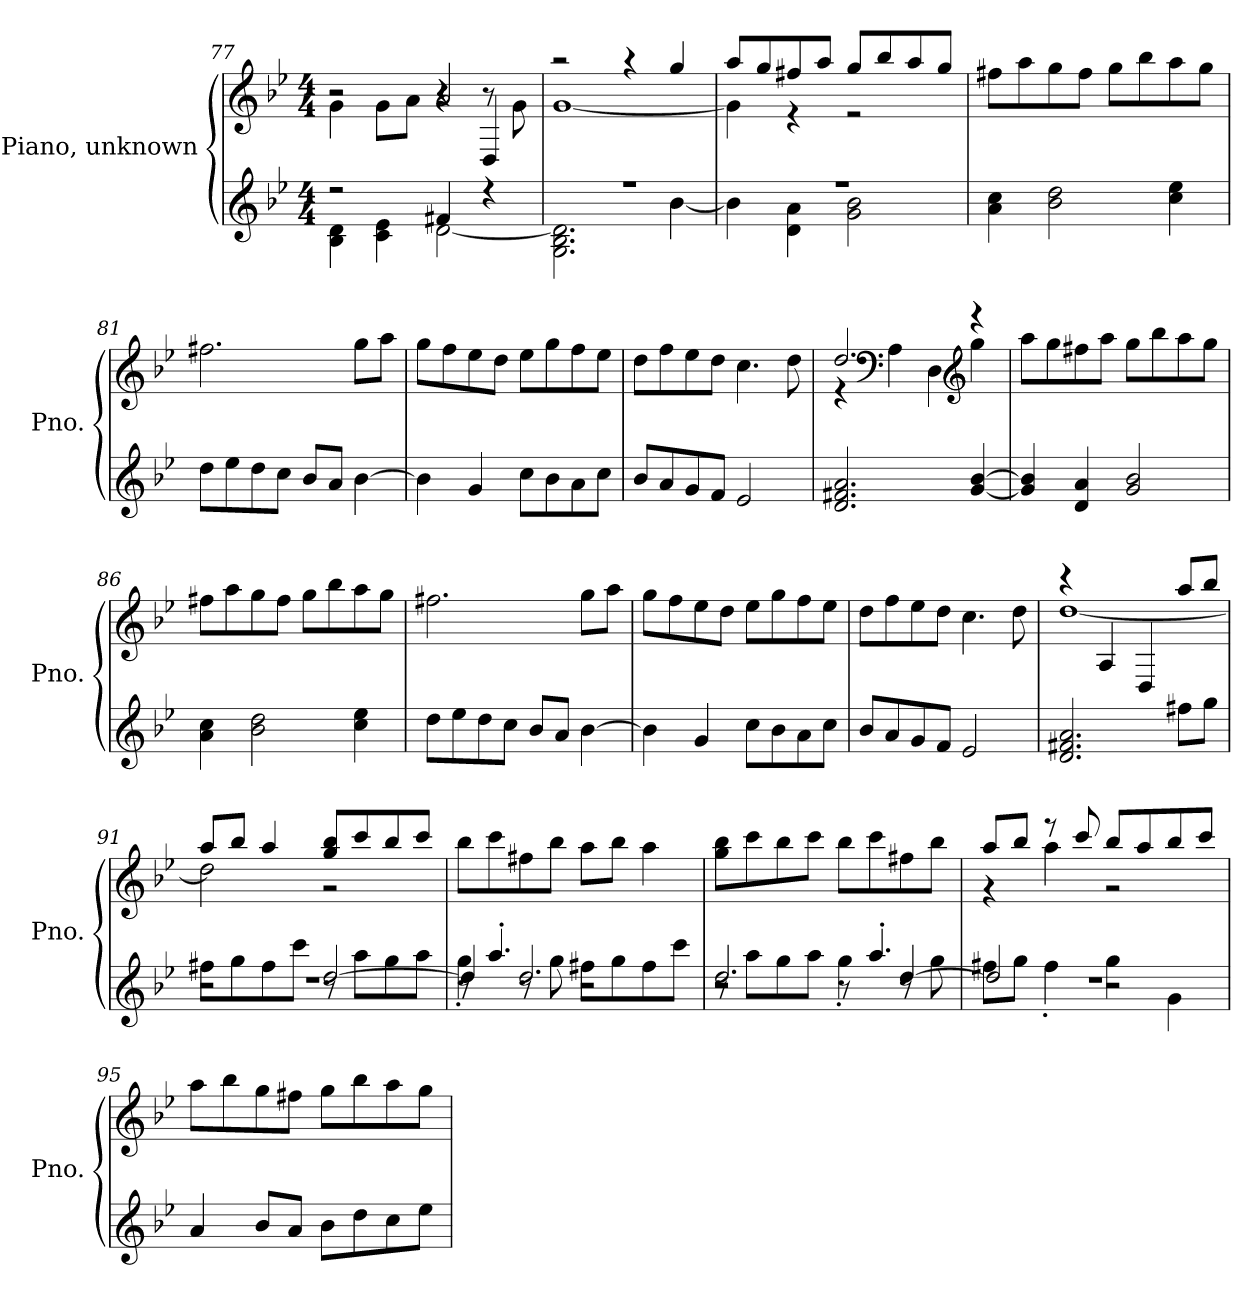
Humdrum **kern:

**kern	**kern
*part1	*part1
*staff2	*staff1
*I"Piano, unknown	*
*I'Pno.	*
*clefG2	*clefG2
*k[b-e-]	*k[b-e-]
*M4/4	*M4/4
=77	=77
*^	*^
*	*	*	*^
2r	4B-\ 4d\	2r	4g\	2r
.	4c\ 4e-\	.	8g\L	.
.	.	.	8a\J	.
4f#X/	[2d\	2a/	4r	4r
4r	.	.	8r	4D/
.	.	.	8g\	.
*	*	*	*v	*v
=78	=78	=78	=78
1r	2.G\ 2.B-\ 2.d\]	2r	[1g
.	.	4r	.
.	[4b-\	4gg/	.
!!LO:PB:g=z	!!
=79	=79	=79	=79
1r	4b-\]	8aa/L	4g\]
.	.	8gg/	.
.	4d\ 4a\	8ff#X/	4r
.	.	8aa/J	.
.	2g\ 2b-\	8gg/L	2r
.	.	8bb-/	.
.	.	8aa/	.
.	.	8gg/J	.
*v	*v	*	*
*	*v	*v
=80	=80
4a\ 4cc\	8ff#X\L
.	8aa\
2b-\ 2dd\	8gg\
.	8ff#\J
.	8gg\L
.	8bb-\
4cc\ 4ee-\	8aa\
.	8gg\J
=81	=81
8dd\L	2.ff#X\
8ee-\	.
8dd\	.
8cc\J	.
8b-/L	.
8a/J	.
[4b-\	8gg\L
.	8aa\J
=82	=82
4b-\]	8gg\L
.	8ff\
4g/	8ee-\
.	8dd\J
8cc\L	8ee-\L
8b-\	8gg\
8a\	8ff\
8cc\J	8ee-\J
=83	=83
8b-/L	8dd\L
8a/	8ff\
8g/	8ee-\
8f/J	8dd\J
2e-/	4.cc\
.	8dd\
!!LO:LB:g=z
=84	=84
*	*^
2.d/ 2.f#X/ 2.a/	2.dd/	4r
*	*clefF4	*
.	.	4A\
.	.	4D\
*	*clefG2	*
[4g/ [4b-/	4r	4gg\
*	*v	*v
=85	=85
4g/] 4b-/]	8aa\L
.	8gg\
4d/ 4a/	8ff#X\
.	8aa\J
2g/ 2b-/	8gg\L
.	8bb-\
.	8aa\
.	8gg\J
=86	=86
4a\ 4cc\	8ff#X\L
.	8aa\
2b-\ 2dd\	8gg\
.	8ff#\J
.	8gg\L
.	8bb-\
4cc\ 4ee-\	8aa\
.	8gg\J
=87	=87
8dd\L	2.ff#X\
8ee-\	.
8dd\	.
8cc\J	.
8b-/L	.
8a/J	.
[4b-\	8gg\L
.	8aa\J
!!LO:LB:g=z
=88	=88
4b-\]	8gg\L
.	8ff\
4g/	8ee-\
.	8dd\J
8cc\L	8ee-\L
8b-\	8gg\
8a\	8ff\
8cc\J	8ee-\J
=89	=89
8b-/L	8dd\L
8a/	8ff\
8g/	8ee-\
8f/J	8dd\J
2e-/	4.cc\
.	8dd\
=90	=90
*	*^
2.d/ 2.f#X/ 2.a/	4r	[1dd
.	4A/	.
.	4D/	.
8ff#X\L	8aa/L	.
8gg\J	8bb-/J	.
=91	=91	=91
*^	*	*
*	*^	*	*
1r	8ff#X\L	2r	8aa/L	2dd\]
.	8gg\	.	8bb-/J	.
.	8ff#\	.	4aa/	.
.	8ccc\J	.	.	.
.	8r	[2dd/	8gg/ 8bb-/L	2r
.	8aa\L	.	8ccc/	.
.	8gg\	.	8bb-/	.
.	8aa\J	.	8ccc/J	.
*	*	*	*v	*v
!!LO:LB:g=z
=92	=92	=92	=92
8r	4gg'\	4dd/]	8bb-\L
4.aa'/	.	.	8ccc\
.	8r	2.dd/	8ff#X\
.	8gg\	.	8bb-\J
2r	8ff#X\L	.	8aa\L
.	8gg\	.	8bb-\J
.	8ff#\	.	4aa\
.	8ccc\J	.	.
=93	=93	=93	=93
2r	8r	2.dd/	8gg\ 8bb-\L
.	8aa\L	.	8ccc\
.	8gg\	.	8bb-\
.	8aa\J	.	8ccc\J
8r	4gg'\	.	8bb-\L
4.aa'/	.	.	8ccc\
.	8r	[4dd/	8ff#X\
.	8gg\	.	8bb-\J
=94	=94	=94	=94
*	*	*	*^
1r	8ff#X\L	2dd/]	8aa/L	4r
.	8gg\J	.	8bb-/J	.
.	4ff#'\	.	8r	4aa\
.	.	.	8ccc/	.
.	4gg\	2r	8bb-/L	2r
.	.	.	8aa/	.
.	4g\	.	8bb-/	.
.	.	.	8ccc/J	.
*v	*v	*v	*	*
*	*v	*v
!!LO:LB:g=z
=95	=95
4a/	8aa\L
.	8bb-\
8b-/L	8gg\
8a/J	8ff#X\J
8b-\L	8gg\L
8dd\	8bb-\
8cc\	8aa\
8ee-\J	8gg\J
=	=
*-	*-
